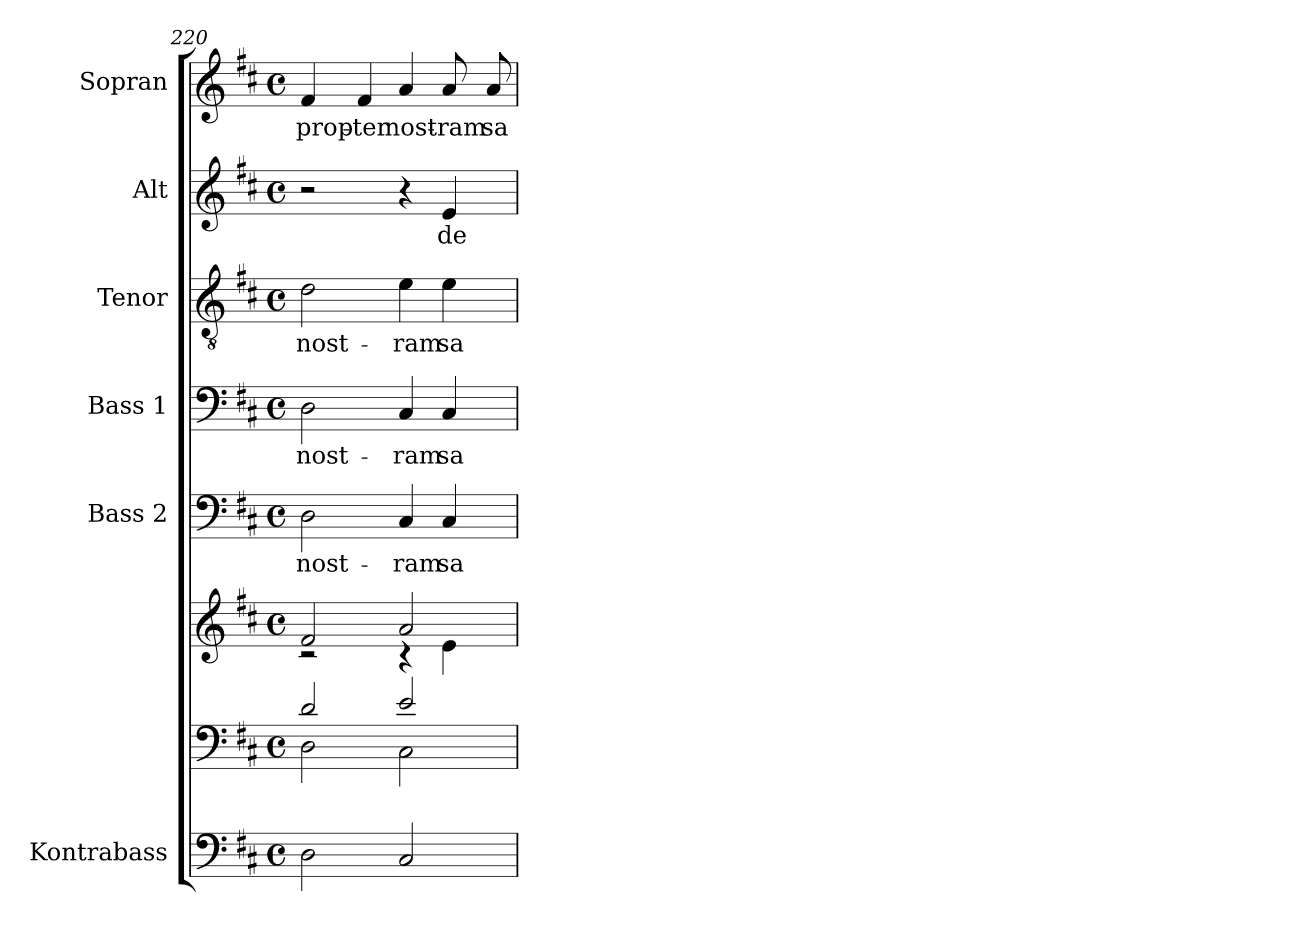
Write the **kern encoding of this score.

**kern	**kern	**kern	**kern	**text	**kern	**text	**kern	**text	**kern	**text	**kern	**text
*part7	*part6	*part6	*part5	*part5	*part4	*part4	*part3	*part3	*part2	*part2	*part1	*part1
*staff8	*staff7	*staff6	*staff5	*staff5	*staff4	*staff4	*staff3	*staff3	*staff2	*staff2	*staff1	*staff1
*I"Kontrabass	*	*	*I"Bass 2	*	*I"Bass 1	*	*I"Tenor	*	*I"Alt	*	*I"Sopran	*
*I'Kb.	*	*	*I'B. 2	*	*I'B. 1	*	*I'T.	*	*I'A.	*	*I'S.	*
!!LO:PB:g=z
*clefF4	*clefF4	*clefG2	*clefF4	*	*clefF4	*	*clefGv2	*	*clefG2	*	*clefG2	*
*ITrd7c12	*	*	*	*	*	*	*	*	*	*	*	*
*k[f#c#]	*k[f#c#]	*k[f#c#]	*k[f#c#]	*	*k[f#c#]	*	*k[f#c#]	*	*k[f#c#]	*	*k[f#c#]	*
*D:	*D:	*D:	*D:	*	*D:	*	*D:	*	*D:	*	*D:	*
*M4/4	*M4/4	*M4/4	*M4/4	*	*M4/4	*	*M4/4	*	*M4/4	*	*M4/4	*
*met(c)	*met(c)	*met(c)	*met(c)	*	*met(c)	*	*met(c)	*	*met(c)	*	*met(c)	*
=220	=220	=220	=220	=220	=220	=220	=220	=220	=220	=220	=220	=220
*	*^	*^	*	*	*	*	*	*	*	*	*	*
!	!	!	!	!	!	!LO:LY:b	!	!LO:LY:b	!	!LO:LY:b	!	!	!	!LO:LY:b
2DD\	2d/	2D\	2f#/	2rc	2D\	nost-	2D\	nost-	2d\	nost-	2r	.	4f#/	prop-
!	!	!	!	!	!	!	!	!	!	!	!	!	!	!LO:LY:b
.	.	.	.	.	.	.	.	.	.	.	.	.	4f#/	-ter
!	!	!	!	!	!	!LO:LY:b	!	!LO:LY:b	!	!LO:LY:b	!	!	!	!LO:LY:b
2CC#/	2e/	2C#\	2a/	4rc	4C#/	-ram	4C#/	-ram	4e\	-ram	4r	.	4a/	nost-
!	!	!	!	!	!	!LO:LY:b	!	!LO:LY:b	!	!LO:LY:b	!	!LO:LY:b	!	!LO:LY:b
.	.	.	.	4e\	4C#/	sa-	4C#/	sa-	4e\	sa-	4e/	de	8a/	-ram
!	!	!	!	!	!	!	!	!	!	!	!	!	!	!LO:LY:b
.	.	.	.	.	.	.	.	.	.	.	.	.	8a/	sa-
*	*v	*v	*	*	*	*	*	*	*	*	*	*	*	*
*	*	*v	*v	*	*	*	*	*	*	*	*	*	*
=	=	=	=	=	=	=	=	=	=	=	=	=
*-	*-	*-	*-	*-	*-	*-	*-	*-	*-	*-	*-	*-
